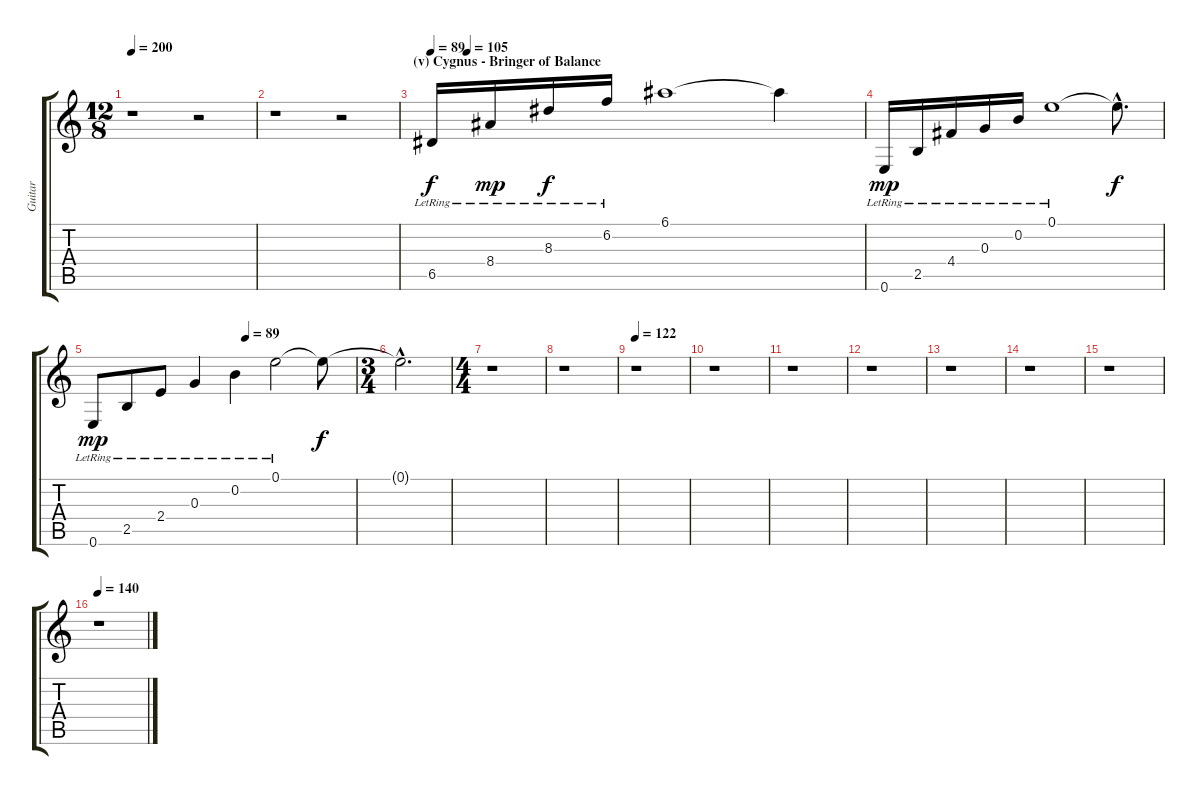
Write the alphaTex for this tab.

\track ("Guitar" "Guitar") {instrument electricguitarclean}
\staff {score tabs}
\tuning (E4 B3 G3 D3 A2 E2) {hide}
\ts (12 8)
\tempo 200
\clef g2
\ks c
r.1{dy mp} r.2 |
r.1 r.2 |
\section ("" "(v) Cygnus - Bringer of Balance")
\tempo 89
\tempo (105 0.08333333333333333)
6.5{lr}.16{dy f balance 1} 8.4{lr}.16{dy mp} 8.3{lr}.16{dy f} 6.2{lr}.16 6.1.1 6.1{t}.4 |
0.6{lr}.16{dy mp} 2.5{lr}.16 4.4{lr}.16 0.3{lr}.16 0.2{lr}.16 0.1{lr}.1 0.1{hac t}.8{d dy f} |
\tempo (89 0.5833333333333334)
0.6{lr}.8{dy mp} 2.5{lr}.8 2.4{lr}.8 0.3{lr}.4 0.2{lr}.4 0.1{lr}.2 0.1{t}.8{dy f} |
\ts (3 4)
0.1{hac t}.2{d} |
\ts (4 4)
r.1 |
r.1 |
\tempo 122
r.1 |
r.1 |
r.1 |
r.1 |
r.1 |
r.1 |
r.1 |
\tempo 140
r.1
